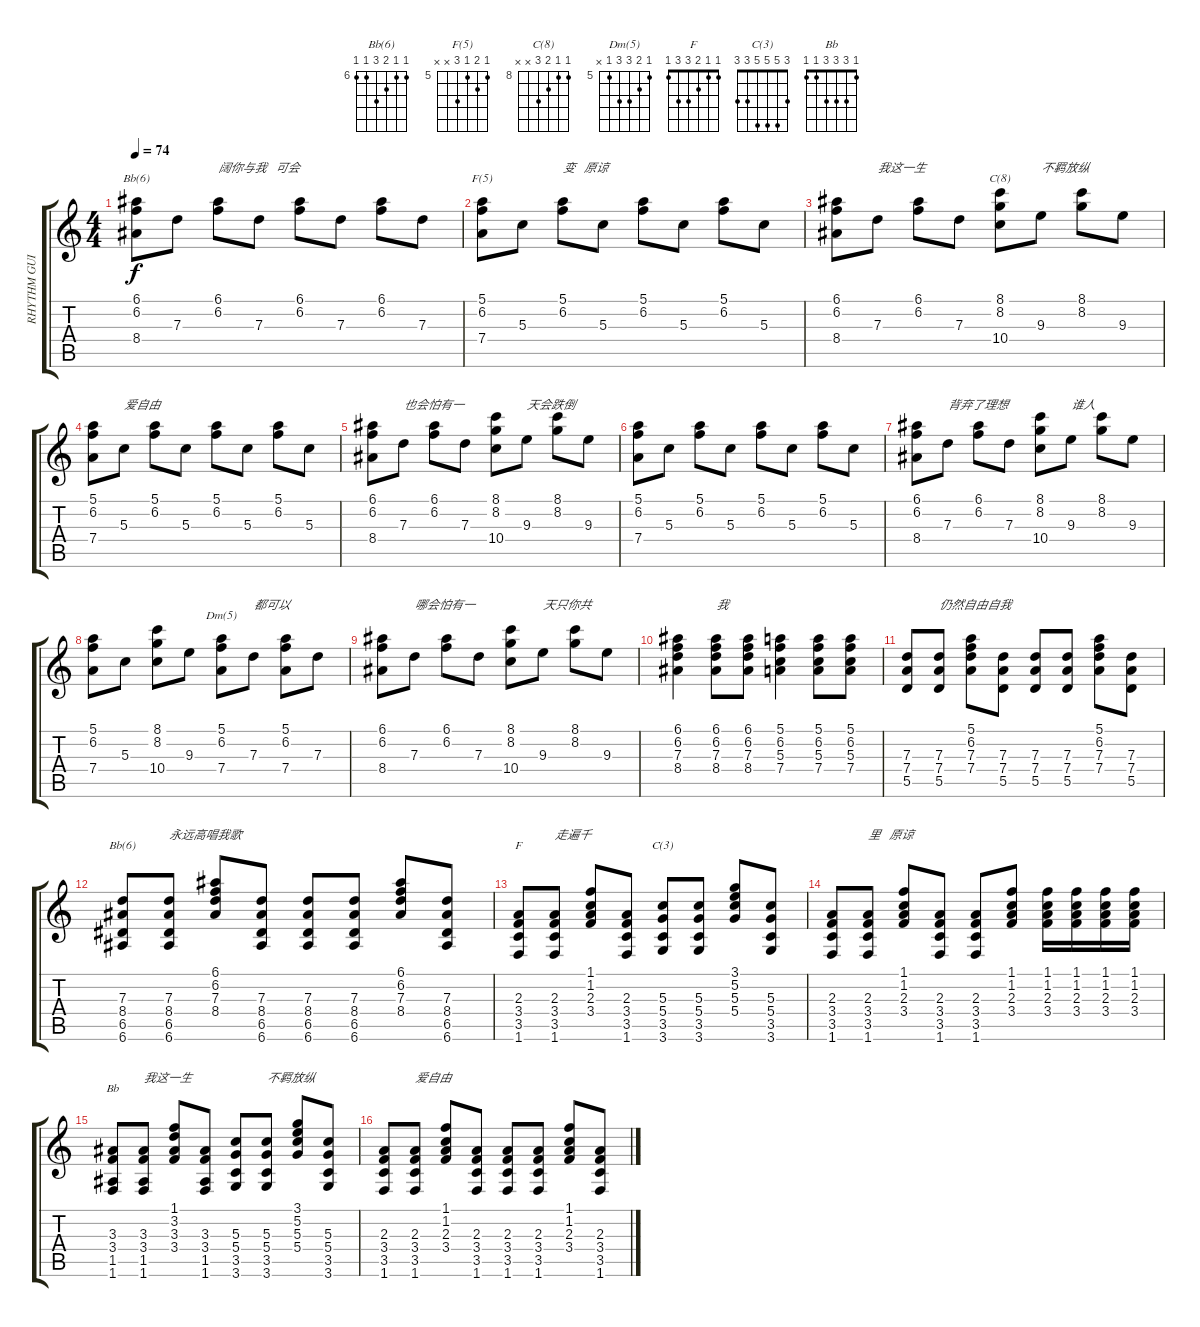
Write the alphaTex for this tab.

\track ("RHYTHM GUITAR" "RHYTHM GUI") {instrument acousticguitarnylon}
\staff {score tabs}
\tuning (E4 B3 G3 D3 A2 E2) {hide}
\chord ("Bb(6)" 6 6 7 8 x x) {firstfret 6}
\chord ("F(5)" 5 6 5 7 x x) {firstfret 5}
\chord ("C(8)" 8 8 9 10 x x) {firstfret 8}
\chord ("Dm(5)" 5 6 7 7 5 x) {firstfret 5}
\chord ("Bb(6)" 6 6 7 8 6 6) {firstfret 6}
\chord ("F" 1 1 2 3 3 1)
\chord ("C(3)" 3 5 5 5 3 3)
\chord ("Bb" 1 3 3 3 1 1)
\ts (4 4)
\tempo 74
\clef g2
\ks c
(6.1 6.2 8.4).8{ch "Bb(6)" dy f} 7.3.8 (6.1 6.2).8{txt "阔你与我   可会"} 7.3.8 (6.1 6.2).8 7.3.8 (6.1 6.2).8 7.3.8 |
(5.1 6.2 7.4).8{ch "F(5)"} 5.3.8 (5.1 6.2).8{txt "变   原谅"} 5.3.8 (5.1 6.2).8 5.3.8 (5.1 6.2).8 5.3.8 |
(6.1 6.2 8.4).8 7.3.8{txt "我这一生"} (6.1 6.2).8 7.3.8 (8.1 8.2 10.4).8{ch "C(8)"} 9.3.8{txt "不羁放纵"} (8.1 8.2).8 9.3.8 |
(5.1 6.2 7.4).8 5.3.8{txt "爱自由"} (5.1 6.2).8 5.3.8 (5.1 6.2).8 5.3.8 (5.1 6.2).8 5.3.8 |
(6.1 6.2 8.4).8 7.3.8{txt "也会怕有一"} (6.1 6.2).8 7.3.8 (8.1 8.2 10.4).8 9.3.8{txt "天会跌倒"} (8.1 8.2).8 9.3.8 |
(5.1 6.2 7.4).8 5.3.8 (5.1 6.2).8 5.3.8 (5.1 6.2).8 5.3.8 (5.1 6.2).8 5.3.8 |
(6.1 6.2 8.4).8 7.3.8{txt "背弃了理想"} (6.1 6.2).8 7.3.8 (8.1 8.2 10.4).8 9.3.8{txt "谁人"} (8.1 8.2).8 9.3.8 |
(5.1 6.2 7.4).8 5.3.8 (8.1 8.2 10.4).8 9.3.8 (5.1 6.2 7.4).8{ch "Dm(5)"} 7.3.8{txt "都可以"} (5.1 6.2 7.4).8 7.3.8 |
(6.1 6.2 8.4).8 7.3.8{txt "哪会怕有一"} (6.1 6.2).8 7.3.8 (8.1 8.2 10.4).8 9.3.8{txt "天只你共"} (8.1 8.2).8 9.3.8 |
(6.1 6.2 7.3 8.4).4 (6.1 6.2 7.3 8.4).8{txt "我"} (6.1 6.2 7.3 8.4).8 (5.1 6.2 5.3 7.4).4 (5.1 6.2 5.3 7.4).8 (5.1 6.2 5.3 7.4).8 |
(7.3 7.4 5.5).8 (7.3 7.4 5.5).8{txt "仍然自由自我"} (5.1 6.2 7.3 7.4).8 (7.3 7.4 5.5).8 (7.3 7.4 5.5).8 (7.3 7.4 5.5).8 (5.1 6.2 7.3 7.4).8 (7.3 7.4 5.5).8 |
(7.3 8.4 6.5 6.6).8{ch "Bb(6)"} (7.3 8.4 6.5 6.6).8{txt "永远高唱我歌"} (6.1 6.2 7.3 8.4).8 (7.3 8.4 6.5 6.6).8 (7.3 8.4 6.5 6.6).8 (7.3 8.4 6.5 6.6).8 (6.1 6.2 7.3 8.4).8 (7.3 8.4 6.5 6.6).8 |
(2.3 3.4 3.5 1.6).8{ch "F"} (2.3 3.4 3.5 1.6).8{txt "走遍千"} (1.1 1.2 2.3 3.4).8 (2.3 3.4 3.5 1.6).8 (5.3 5.4 3.5 3.6).8{ch "C(3)"} (5.3 5.4 3.5 3.6).8 (3.1 5.2 5.3 5.4).8 (5.3 5.4 3.5 3.6).8 |
(2.3 3.4 3.5 1.6).8 (2.3 3.4 3.5 1.6).8{txt "里   原谅"} (1.1 1.2 2.3 3.4).8 (2.3 3.4 3.5 1.6).8 (2.3 3.4 3.5 1.6).8 (1.1 1.2 2.3 3.4).8 (1.1 1.2 2.3 3.4).16 (1.1 1.2 2.3 3.4).16 (1.1 1.2 2.3 3.4).16 (1.1 1.2 2.3 3.4).16 |
(3.3 3.4 1.5 1.6).8{ch "Bb"} (3.3 3.4 1.5 1.6).8{txt "我这一生"} (1.1 3.2 3.3 3.4).8 (3.3 3.4 1.5 1.6).8 (5.3 5.4 3.5 3.6).8 (5.3 5.4 3.5 3.6).8{txt "不羁放纵"} (3.1 5.2 5.3 5.4).8 (5.3 5.4 3.5 3.6).8 |
(2.3 3.4 3.5 1.6).8 (2.3 3.4 3.5 1.6).8{txt "爱自由"} (1.1 1.2 2.3 3.4).8 (2.3 3.4 3.5 1.6).8 (2.3 3.4 3.5 1.6).8 (2.3 3.4 3.5 1.6).8 (1.1 1.2 2.3 3.4).8 (2.3 3.4 3.5 1.6).8
